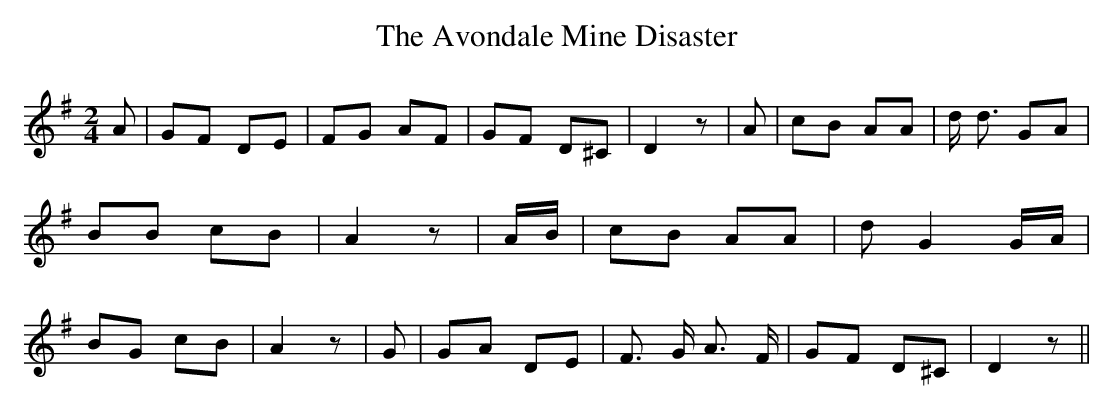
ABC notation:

X:1
T:The Avondale Mine Disaster
M:2/4
L:1/8
K:G
 A| GF DE| FG AF| GF D^C| D2 z| A| cB AA| d/2 d3/2 GA| BB cB| A2 z|\
 A/2B/2| cB AA| d G2 G/2A/2| BG cB| A2 z| G| GA DE| F3/2 G/2 A3/2 F/2|\
 GF D^C| D2 z||
